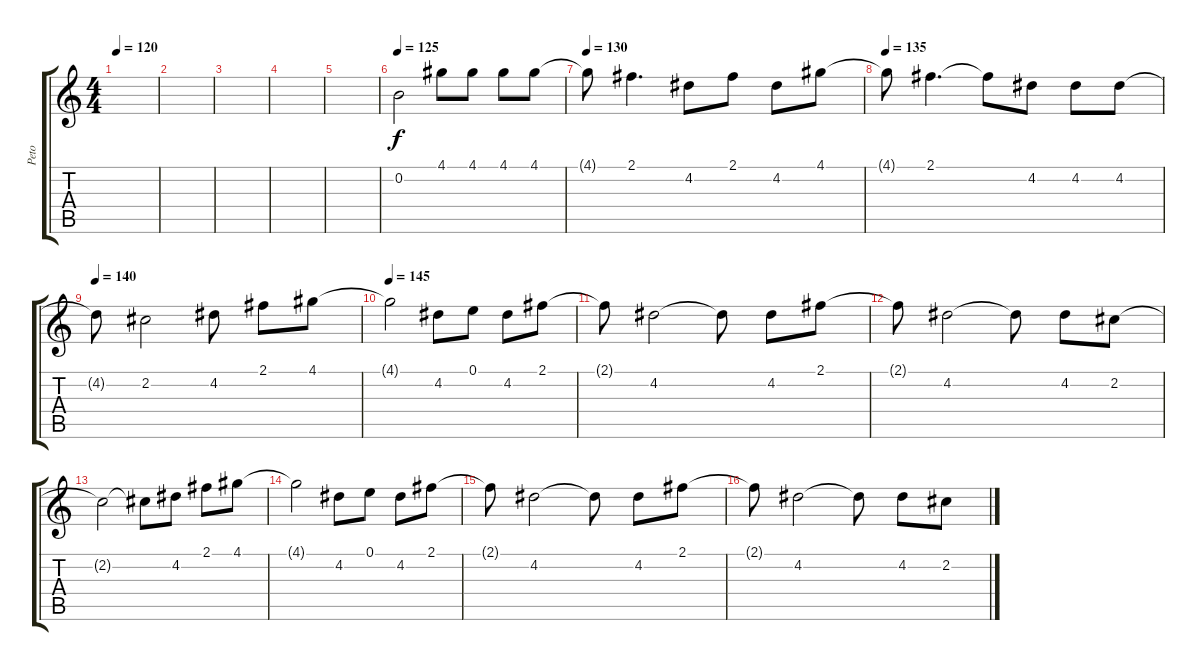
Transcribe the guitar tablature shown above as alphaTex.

\track ("Peto" "Peto") {instrument distortionguitar}
\staff {score tabs}
\tuning (E4 B3 G3 D3 A2 E2) {hide}
\ts (4 4)
\tempo 120
\clef g2
\ks c
|
|
|
|
|
\tempo 125
0.2.2{dy f} 4.1.8 4.1.8 4.1.8 4.1.8 |
\tempo 130
4.1{t}.8 2.1.4{d} 4.2.8 2.1.8 4.2.8 4.1.8 |
\tempo 135
4.1{t}.8 2.1.4{d} 2.1{t}.8 4.2.8 4.2.8 4.2.8 |
\tempo 140
4.2{t}.8 2.2.2 4.2.8 2.1.8 4.1.8 |
\tempo 145
4.1{t}.2 4.2.8 0.1.8 4.2.8 2.1.8 |
2.1{t}.8 4.2.2 4.2{t}.8 4.2.8 2.1.8 |
2.1{t}.8 4.2.2 4.2{t}.8 4.2.8 2.2.8 |
2.2{t}.2 2.2{t}.8 4.2.8 2.1.8 4.1.8 |
4.1{t}.2 4.2.8 0.1.8 4.2.8 2.1.8 |
2.1{t}.8 4.2.2 4.2{t}.8 4.2.8 2.1.8 |
2.1{t}.8 4.2.2 4.2{t}.8 4.2.8 2.2.8
